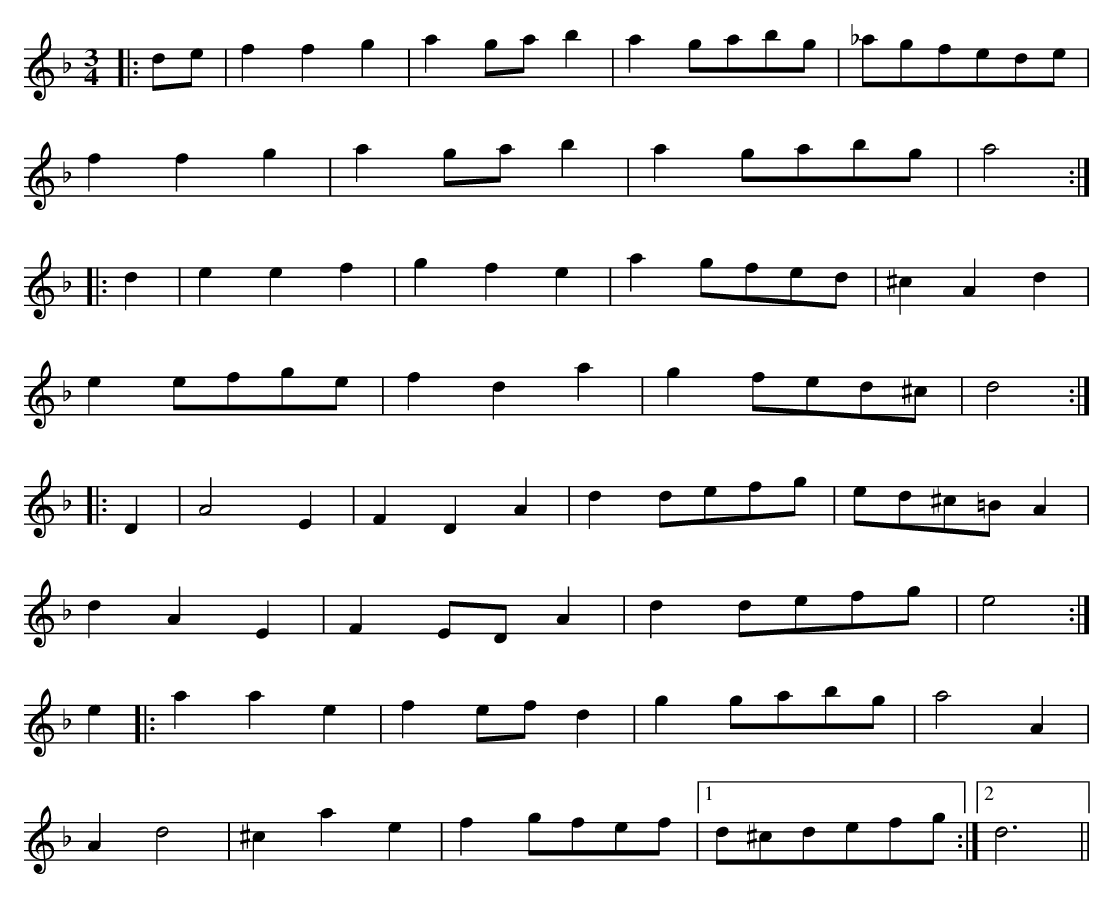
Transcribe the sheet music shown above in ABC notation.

X:1
M:3/4
K:Dmin
|:de|f2 f2 g2|a2 ga b2|a2 gabg|_agfede|
f2 f2 g2|a2 ga b2|a2 gabg|a4:|
|:d2|e2 e2 f2|g2 f2 e2|a2 gfed|^c2 A2 d2|
e2 efge|f2 d2 a2|g2 fed^c|d4:|
|:D2|A4 E2|F2 D2 A2|d2 defg|ed^c=B A2|
d2 A2 E2|F2 ED A2|d2 defg|e4:|
e2|:a2 a2 e2|f2 ef d2|g2 gabg|a4 A2|
A2 d4|^c2 a2 e2|f2 gfef|1 d^cdefg:|2 d6||
